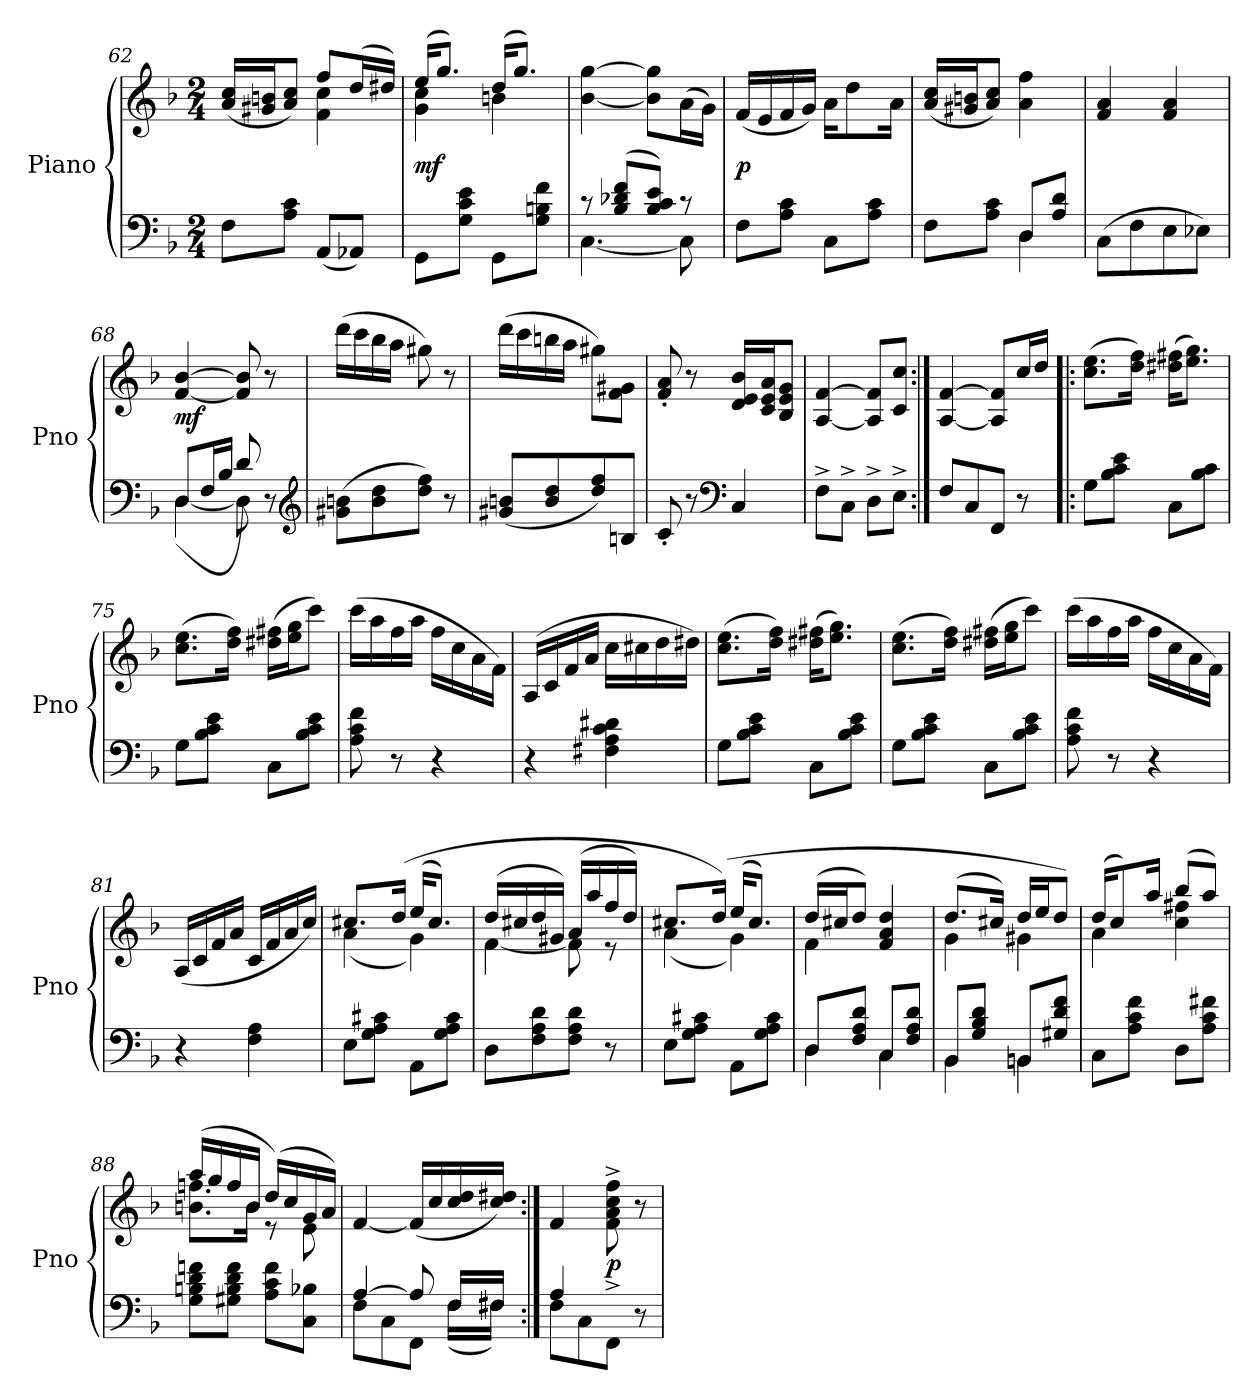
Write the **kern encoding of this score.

**kern	**kern	**dynam
*part1	*part1	*part1
*staff2	*staff1	*staff1/2
*I"Piano	*	*
*I'Pno	*	*
*clefF4	*clefG2	*
*k[b-]	*k[b-]	*
*M2/4	*M2/4	*
=62	=62	=62
*	*^	*
8FL	(16a 16ccLL	4ryy	.
.	16g#X 16bnJ	.	.
8A 8cJ	8a 8ccJ)	.	.
(8AAL	8ffL	4f 4cc	.
8AA-XJ)	(16ddL	.	.
.	16dd#XJJ)	.	.
=63	=63	=63	=63
8GGL	(16eeKL	4g 4cc	mf
.	8.ggJ)	.	.
8G 8c 8eJ	.	.	.
8GGL	(16ddKL	4bn	.
.	8.ggJ)	.	.
8G 8Bn 8fJ	.	.	.
*	*v	*v	*
=64	=64	=64
*^	*	*
8r	[4.C	[4b- [4gg	.
(8B- 8d-X 8fL	.	.	.
8B- 8c 8eJ)	.	8b-] 8gg]L	.
8r	8C]	(16aL	.
.	.	16gJJ)	.
*v	*v	*	*
=65	=65	=65
8FL	(16fLL	p
.	16e	.
8A 8cJ	16f	.
.	16gJJ)	.
8CL	16aKL	.
.	8dd	.
8A 8cJ	.	.
.	16aJk	.
=66	=66	=66
*^	*	*
8FL	4ryy	(16a 16ccLL	.
.	.	16g#X 16bnJ	.
8A 8cJ	.	8a 8ccJ)	.
8DL	4D	4a 4ff	.
8A 8dJ	.	.	.
*v	*v	*	*
=67	=67	=67
(8CL	4f 4a	.
8F	.	.
8E	4f 4a	.
8E-XJ)	.	.
=68	=68	=68
*^	*	*
8DL	([4D	[4f [4b-	mf
16FL	.	.	.
16B-JJ	.	.	.
8d)	8D]	8f] 8b-]	.
8ryy	8r	8r	.
*v	*v	*	*
*clefG2	*	*
=69	=69	=69
(8g#X 8bnL	(16dddLL	.
.	16ccc	.
8b 8dd	16bb-	.
.	16aaJJ	.
8dd 8ffJ)	8gg#X)	.
8r	8r	.
=70	=70	=70
(8g#X 8bnL	(16dddLL	.
.	16ccc	.
8b 8dd	16bbn	.
.	16aaJJ	.
8dd 8ff)	8gg#XL)	.
8BnJ	8f 8g#XJ	.
=71	=71	=71
8c'	8f' 8a'	.
8r	8r	.
*clefF4	*	*
4C	16d 16e 16b-LL	.
.	16c 16e 16aJ	.
.	8B- 8e 8gJ	.
=72	=72	=72
8F^L	[4A [4f	.
8C^J	.	.
8D^L	8A] 8f]L	.
8E^J	8c 8ccJ	.
=73:|!	=73:|!	=73:|!
8FL	[4A [4f	.
8C	.	.
8FFJ	8A] 8f]L	.
8r	16ccL	.
.	16ddJJ	.
=74!|:	=74!|:	=74!|:
8GL	(8.cc 8.eeL	.
8B- 8c 8eJ	.	.
.	16dd 16ffJk)	.
8CL	(16dd#X 16ff#XKL	.
.	8.ee 8.ggJ)	.
8B- 8cJ	.	.
=75	=75	=75
8GL	(8.cc 8.eeL	.
8B- 8c 8eJ	.	.
.	16dd 16ffJk)	.
8CL	(16dd#X 16ff#XLL	.
.	16ee 16ggJ	.
8B- 8c 8eJ	8cccJ)	.
=76	=76	=76
8A 8c 8f	(16cccLL	.
.	16aa	.
8r	16ff	.
.	16aaJJ	.
4r	16ffLL	.
.	16cc	.
.	16a	.
.	16fJJ)	.
=77	=77	=77
4r	(16ALL	.
.	16c	.
.	16f	.
.	16aJJ	.
4F#X 4A 4c 4d#X	16ccLL	.
.	16cc#X	.
.	16dd	.
.	16dd#XJJ)	.
=78	=78	=78
8GL	(8.cc 8.eeL	.
8B- 8c 8eJ	.	.
.	16dd 16ffJk)	.
8CL	(16dd#X 16ff#XKL	.
.	8.ee 8.ggJ)	.
8B- 8c 8eJ	.	.
=79	=79	=79
8GL	(8.cc 8.eeL	.
8B- 8c 8eJ	.	.
.	16dd 16ffJk)	.
8CL	(16dd#X 16ff#XLL	.
.	16ee 16ggJ	.
8B- 8c 8eJ	8cccJ)	.
=80	=80	=80
8A 8c 8f	(16cccLL	.
.	16aa	.
8r	16ff	.
.	16aaJJ	.
4r	16ffLL	.
.	16cc	.
.	16a	.
.	16fJJ)	.
=81	=81	=81
4r	(16ALL	.
.	16c	.
.	16f	.
.	16aJJ	.
4F 4A	16cLL	.
.	16f	.
.	16a	.
.	16ccJJ)	.
=82	=82	=82
*	*^	*
8EL	8.cc#XL	(4a	.
8G 8A 8c#XJ	.	.	.
.	(16ddJk	.	.
8AAL	(16eeKL	4g)	.
.	8.cc#J)	.	.
8G 8A 8c#J	.	.	.
=83	=83	=83	=83
8DL	(16ddLL	[4f	.
.	16cc#X	.	.
8F 8A 8d	16dd	.	.
.	16g#XJJ)	.	.
8F 8A 8dJ	(16aLL	8f]	.
.	16aa	.	.
8r	16ff	8r	.
.	16ddJJ)	.	.
=84	=84	=84	=84
8EL	8.cc#XL	(4a	.
8G 8A 8c#XJ	.	.	.
.	(16ddJk)	.	.
8AAL	(16eeKL	4g)	.
.	8.cc#J)	.	.
8G 8A 8c#J	.	.	.
=85	=85	=85	=85
*^	*	*	*
8DL	4D	(16ddLL	4f	.
.	.	16cc#XJ	.	.
8F 8A 8dJ	.	8ddJ)	.	.
8CL	4C	4f 4a 4dd	4ryy	.
8F 8A 8dJ	.	.	.	.
=86	=86	=86	=86	=86
8BB-L	4BB-	(8.ddL	4g	.
8G 8B- 8dJ	.	.	.	.
.	.	16cc#XJk)	.	.
8BBnL	4BBn	(16ddLL	4g#X)	.
.	.	16eeJ	.	.
8G#X 8d 8fJ	.	8ddJ)	.	.
*v	*v	*	*	*
=87	=87	=87	=87
8CL	(16ddKL	4a	.
.	8cc)	.	.
8A 8c 8fJ	.	.	.
.	16aaJk	.	.
8DL	(8bb-L	4cc 4ff#X	.
8A 8c 8f#XJ	8aaJ)	.	.
=88	=88	=88	=88
8G 8Bn 8d 8fnL	(16aaLL	8.bn 8.ffnL	.
.	16gg	.	.
8G#X 8B 8d 8fJ	16ff	.	.
.	16bJJ	16bJk	.
8A 8c 8fL	(16ddLL)	8r	.
.	16cc	.	.
8C 8B-XJ	16g	8e	.
.	16aJJ)	.	.
*	*v	*v	*
=89	=89	=89
*^	*	*
[4A	8FL	[4f	.
.	8C	.	.
8A]	8FFJ	(16fLL]	.
.	.	16cc	.
16FLL	(16FLL	16cc 16dd	.
16F#XJJ	16F#XJJ)	16cc 16dd#XJJ)	.
=90:|!	=90:|!	=90:|!	=90:|!
4A	8FL	4f	.
.	8C	.	.
4ryy	8FF^J	8f^ 8a^ 8cc^ 8ff^	p
.	8r	8r	.
*v	*v	*	*
=	=	=
*-	*-	*-
